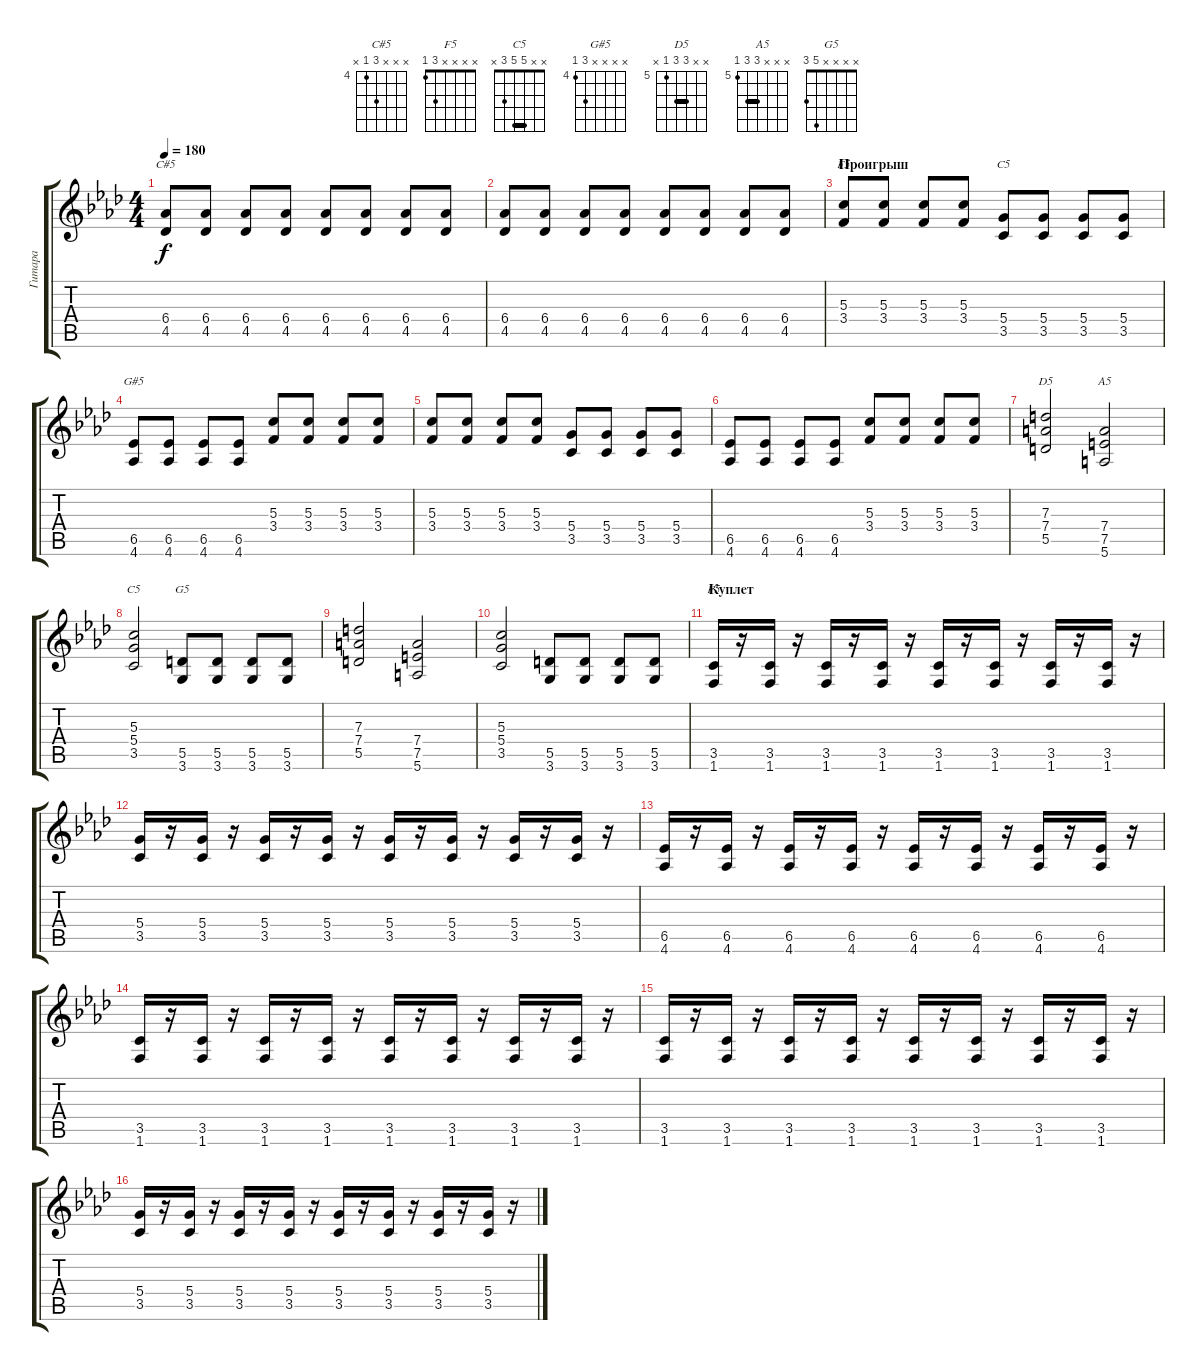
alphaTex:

\track ("Гитара" "Гитара") {instrument distortionguitar}
\staff {score tabs}
\tuning (E4 B3 G3 D3 A2 E2) {hide}
\chord ("C#5" x x x 6 4 x) {firstfret 4}
\chord ("F5" x x 5 3 x x)
\chord ("C5" x x x 5 3 x)
\chord ("G#5" x x x x 6 4) {firstfret 4}
\chord ("D5" x x 7 7 5 x) {firstfret 5 barre 7}
\chord ("A5" x x x 7 7 5) {firstfret 5 barre 7}
\chord ("C5" x x 5 5 3 x) {barre 5}
\chord ("G5" x x x x 5 3)
\chord ("F5" x x x x 3 1)
\ts (4 4)
\tempo 180
\clef g2
\ks ab
(6.4 4.5).8{ch "C#5" dy f} (6.4 4.5).8 (6.4 4.5).8 (6.4 4.5).8 (6.4 4.5).8 (6.4 4.5).8 (6.4 4.5).8 (6.4 4.5).8 |
(6.4 4.5).8 (6.4 4.5).8 (6.4 4.5).8 (6.4 4.5).8 (6.4 4.5).8 (6.4 4.5).8 (6.4 4.5).8 (6.4 4.5).8 |
\section ("" "Проигрыш")
(5.3 3.4).8{ch "F5"} (5.3 3.4).8 (5.3 3.4).8 (5.3 3.4).8 (5.4 3.5).8{ch "C5"} (5.4 3.5).8 (5.4 3.5).8 (5.4 3.5).8 |
(6.5 4.6).8{ch "G#5"} (6.5 4.6).8 (6.5 4.6).8 (6.5 4.6).8 (5.3 3.4).8 (5.3 3.4).8 (5.3 3.4).8 (5.3 3.4).8 |
(5.3 3.4).8 (5.3 3.4).8 (5.3 3.4).8 (5.3 3.4).8 (5.4 3.5).8 (5.4 3.5).8 (5.4 3.5).8 (5.4 3.5).8 |
(6.5 4.6).8 (6.5 4.6).8 (6.5 4.6).8 (6.5 4.6).8 (5.3 3.4).8 (5.3 3.4).8 (5.3 3.4).8 (5.3 3.4).8 |
(7.3 7.4 5.5).2{ch "D5"} (7.4 7.5 5.6).2{ch "A5"} |
(5.3 5.4 3.5).2{ch "C5"} (5.5 3.6).8{ch "G5"} (5.5 3.6).8 (5.5 3.6).8 (5.5 3.6).8 |
(7.3 7.4 5.5).2 (7.4 7.5 5.6).2 |
(5.3 5.4 3.5).2 (5.5 3.6).8 (5.5 3.6).8 (5.5 3.6).8 (5.5 3.6).8 |
\section ("" "Куплет")
(3.5 1.6).16{ch "F5"} r.16 (3.5 1.6).16 r.16 (3.5 1.6).16 r.16 (3.5 1.6).16 r.16 (3.5 1.6).16 r.16 (3.5 1.6).16 r.16 (3.5 1.6).16 r.16 (3.5 1.6).16 r.16 |
(5.4 3.5).16 r.16 (5.4 3.5).16 r.16 (5.4 3.5).16 r.16 (5.4 3.5).16 r.16 (5.4 3.5).16 r.16 (5.4 3.5).16 r.16 (5.4 3.5).16 r.16 (5.4 3.5).16 r.16 |
(6.5 4.6).16 r.16 (6.5 4.6).16 r.16 (6.5 4.6).16 r.16 (6.5 4.6).16 r.16 (6.5 4.6).16 r.16 (6.5 4.6).16 r.16 (6.5 4.6).16 r.16 (6.5 4.6).16 r.16 |
(3.5 1.6).16 r.16 (3.5 1.6).16 r.16 (3.5 1.6).16 r.16 (3.5 1.6).16 r.16 (3.5 1.6).16 r.16 (3.5 1.6).16 r.16 (3.5 1.6).16 r.16 (3.5 1.6).16 r.16 |
(3.5 1.6).16 r.16 (3.5 1.6).16 r.16 (3.5 1.6).16 r.16 (3.5 1.6).16 r.16 (3.5 1.6).16 r.16 (3.5 1.6).16 r.16 (3.5 1.6).16 r.16 (3.5 1.6).16 r.16 |
(5.4 3.5).16 r.16 (5.4 3.5).16 r.16 (5.4 3.5).16 r.16 (5.4 3.5).16 r.16 (5.4 3.5).16 r.16 (5.4 3.5).16 r.16 (5.4 3.5).16 r.16 (5.4 3.5).16 r.16
